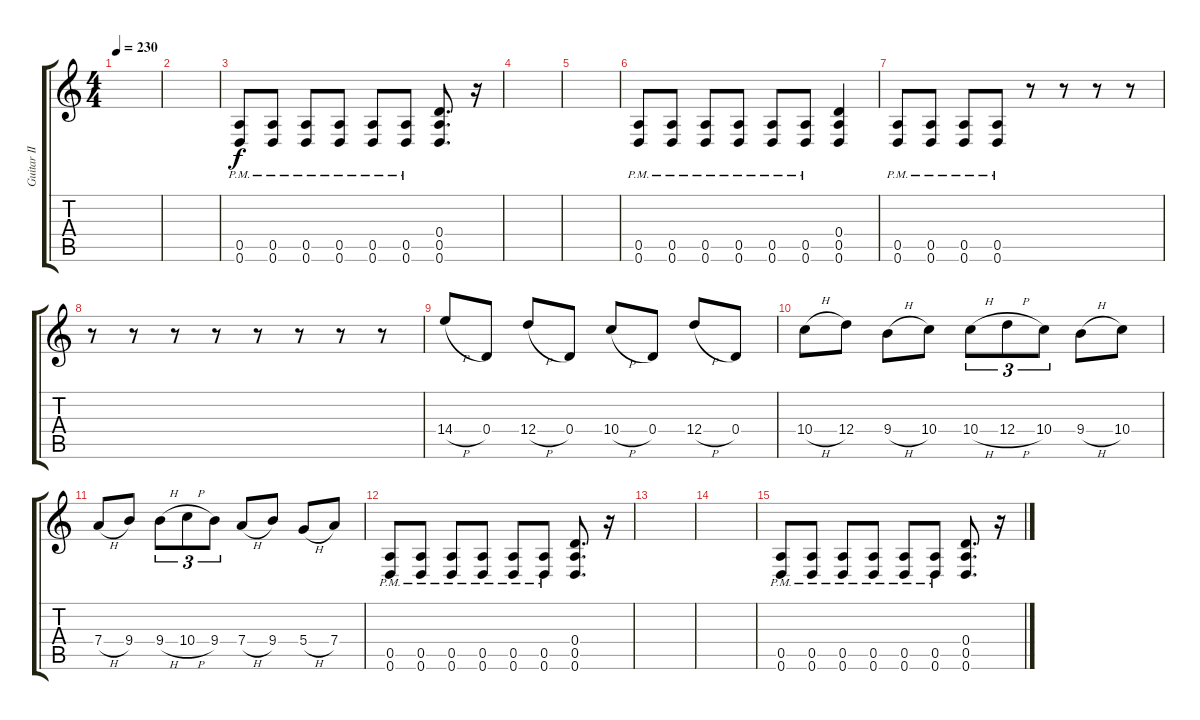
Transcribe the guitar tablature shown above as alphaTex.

\track ("Guitar II [Eric]" "Guitar II ") {instrument distortionguitar}
\staff {score tabs}
\tuning (E4 B3 G3 D3 A2 D2) {hide}
\ts (4 4)
\tempo 230
\clef g2
\ks c
|
|
(0.5{pm} 0.6{pm}).8 (0.5{pm} 0.6{pm}).8 (0.5{pm} 0.6{pm}).8 (0.5{pm} 0.6{pm}).8 (0.5{pm} 0.6{pm}).8 (0.5{pm} 0.6{pm}).8 (0.4 0.5 0.6).8{d} r.16 |
|
|
(0.5{pm} 0.6{pm}).8 (0.5{pm} 0.6{pm}).8 (0.5{pm} 0.6{pm}).8 (0.5{pm} 0.6{pm}).8 (0.5{pm} 0.6{pm}).8 (0.5{pm} 0.6{pm}).8 (0.4 0.5 0.6).4 |
(0.5{pm} 0.6{pm}).8 (0.5{pm} 0.6{pm}).8 (0.5{pm} 0.6{pm}).8 (0.5{pm} 0.6{pm}).8 r.8 r.8 r.8 r.8 |
r.8 r.8 r.8 r.8 r.8 r.8 r.8 r.8 |
14.4{h}.8 0.4.8 12.4{h}.8 0.4.8 10.4{h}.8 0.4.8 12.4{h}.8 0.4.8 |
10.4{h}.8 12.4.8 9.4{h}.8 10.4.8 10.4{h}.8{tu (3 2)} 12.4{h}.8{tu (3 2)} 10.4.8{tu (3 2)} 9.4{h}.8 10.4.8 |
7.4{h}.8 9.4.8 9.4{h}.8{tu (3 2)} 10.4{h}.8{tu (3 2)} 9.4.8{tu (3 2)} 7.4{h}.8 9.4.8 5.4{h}.8 7.4.8 |
(0.5{pm} 0.6{pm}).8 (0.5{pm} 0.6{pm}).8 (0.5{pm} 0.6{pm}).8 (0.5{pm} 0.6{pm}).8 (0.5{pm} 0.6{pm}).8 (0.5{pm} 0.6{pm}).8 (0.4 0.5 0.6).8{d} r.16 |
|
|
(0.5{pm} 0.6{pm}).8 (0.5{pm} 0.6{pm}).8 (0.5{pm} 0.6{pm}).8 (0.5{pm} 0.6{pm}).8 (0.5{pm} 0.6{pm}).8 (0.5{pm} 0.6{pm}).8 (0.4 0.5 0.6).8{d} r.16
